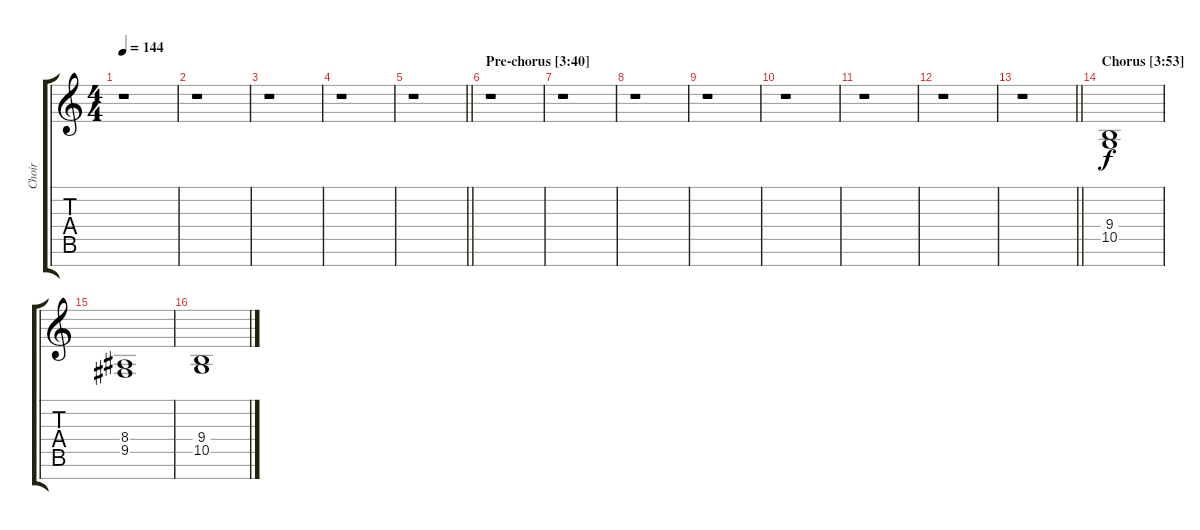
\track ("Choir" "Choir") {instrument choiraahs}
\staff {score tabs}
\tuning (E4 B3 G3 D3 A2 E2 B1) {hide}
\ts (4 4)
\tempo 144
\clef g2
\ks c
r.1{dy f} |
r.1 |
r.1 |
r.1 |
\barLineRight lightlight
r.1 |
\section ("" "Pre-chorus [3:40]")
r.1 |
r.1 |
r.1 |
r.1 |
r.1 |
r.1 |
r.1 |
\barLineRight lightlight
r.1 |
\section ("" "Chorus [3:53]")
(9.4 10.5).1{instrument choiraahs} |
(8.4 9.5).1 |
(9.4 10.5).1
